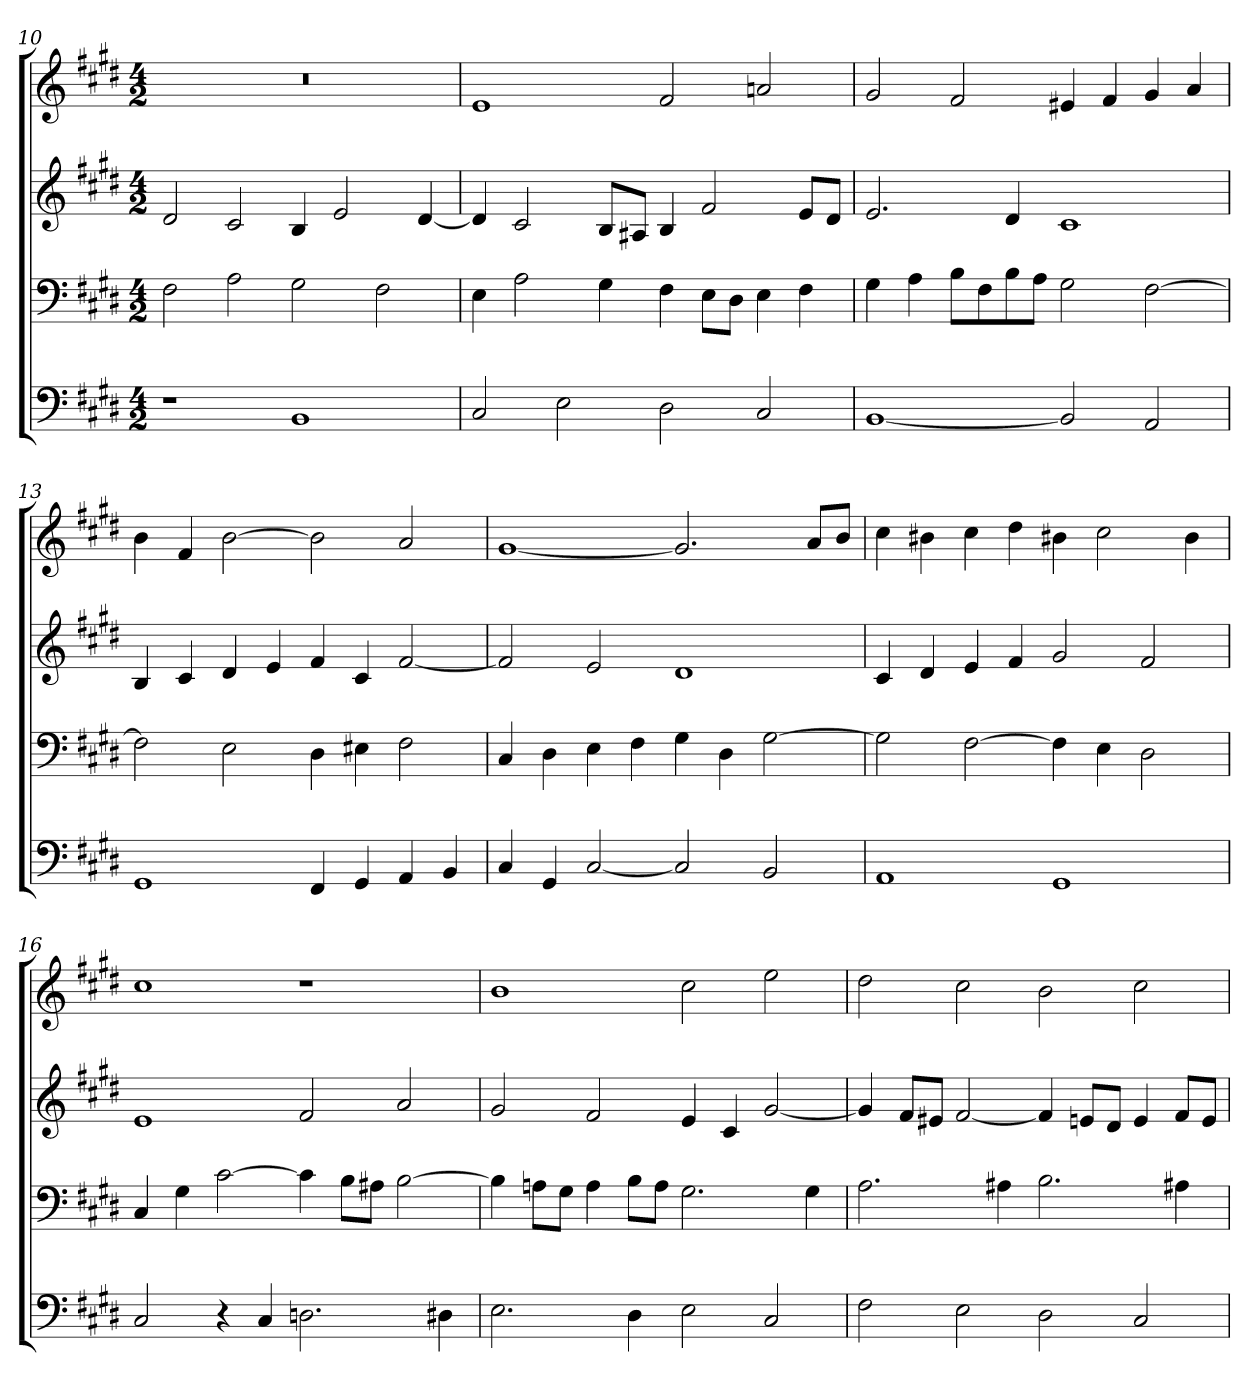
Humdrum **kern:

**kern	**kern	**kern	**kern
*part4	*part3	*part2	*part1
*staff4	*staff3	*staff2	*staff1
*clefF4	*clefF4	*clefG2	*clefG2
*k[f#c#g#d#]	*k[f#c#g#d#]	*k[f#c#g#d#]	*k[f#c#g#d#]
*M4/2	*M4/2	*M4/2	*M4/2
=10	=10	=10	=10
1r	2F#	2d#	0r
.	2A	2c#	.
1BB	2G#	4B	.
.	.	2e	.
.	2F#	.	.
.	.	[4d#	.
=11	=11	=11	=11
2C#	4E	4d#]	1e
.	2A	2c#	.
2E	.	.	.
.	4G#	8B/L	.
.	.	8A#X/J	.
2D#	4F#	4B	2f#
.	8E\L	2f#	.
.	8D#\J	.	.
2C#	4E	.	2an
.	4F#	8e/L	.
.	.	8d#/J	.
=12	=12	=12	=12
[1BB	4G#	2.e	2g#
.	4A	.	.
.	8B\L	.	2f#
.	8F#\	.	.
.	8B\	4d#	.
.	8A\J	.	.
2BB]	2G#	1c#	4e#X
.	.	.	4f#
2AA	[2F#	.	4g#
.	.	.	4a
=13	=13	=13	=13
1GG#	2F#]	4B	4b
.	.	4c#	4f#
.	2E	4d#	[2b
.	.	4e	.
4FF#	4D#	4f#	2b]
4GG#	4E#X	4c#	.
4AA	2F#	[2f#	2a
4BB	.	.	.
=14	=14	=14	=14
4C#	4C#	2f#]	[1g#
4GG#	4D#	.	.
[2C#	4E	2e	.
.	4F#	.	.
2C#]	4G#	1d#	2.g#]
.	4D#	.	.
2BB	[2G#	.	.
.	.	.	8a/L
.	.	.	8b/J
=15	=15	=15	=15
1AA	2G#]	4c#	4cc#
.	.	4d#	4b#X
.	[2F#	4e	4cc#
.	.	4f#	4dd#
1GG#	4F#]	2g#	4b#X
.	4E	.	2cc#
.	2D#	2f#	.
.	.	.	4b#
=16	=16	=16	=16
2C#	4C#	1e	1cc#
.	4G#	.	.
4r	[2c#	.	.
4C#	.	.	.
2.Dn	4c#]	2f#	1r
.	8B\L	.	.
.	8A#X\J	.	.
.	[2B	2a	.
4D#X	.	.	.
=17	=17	=17	=17
2.E	4B]	2g#	1b
.	8An\L	.	.
.	8G#\J	.	.
.	4A	2f#	.
4D#	8B\L	.	.
.	8A\J	.	.
2E	2.G#	4e	2cc#
.	.	4c#	.
2C#	.	[2g#	2ee
.	4G#	.	.
=18	=18	=18	=18
2F#	2.A	4g#]	2dd#
.	.	8f#/L	.
.	.	8e#X/J	.
2E	.	[2f#	2cc#
.	4A#X	.	.
2D#	2.B	4f#]	2b
.	.	8en/L	.
.	.	8d#/J	.
2C#	.	4e	2cc#
.	4A#X	8f#/L	.
.	.	8e/J	.
=	=	=	=
*-	*-	*-	*-
